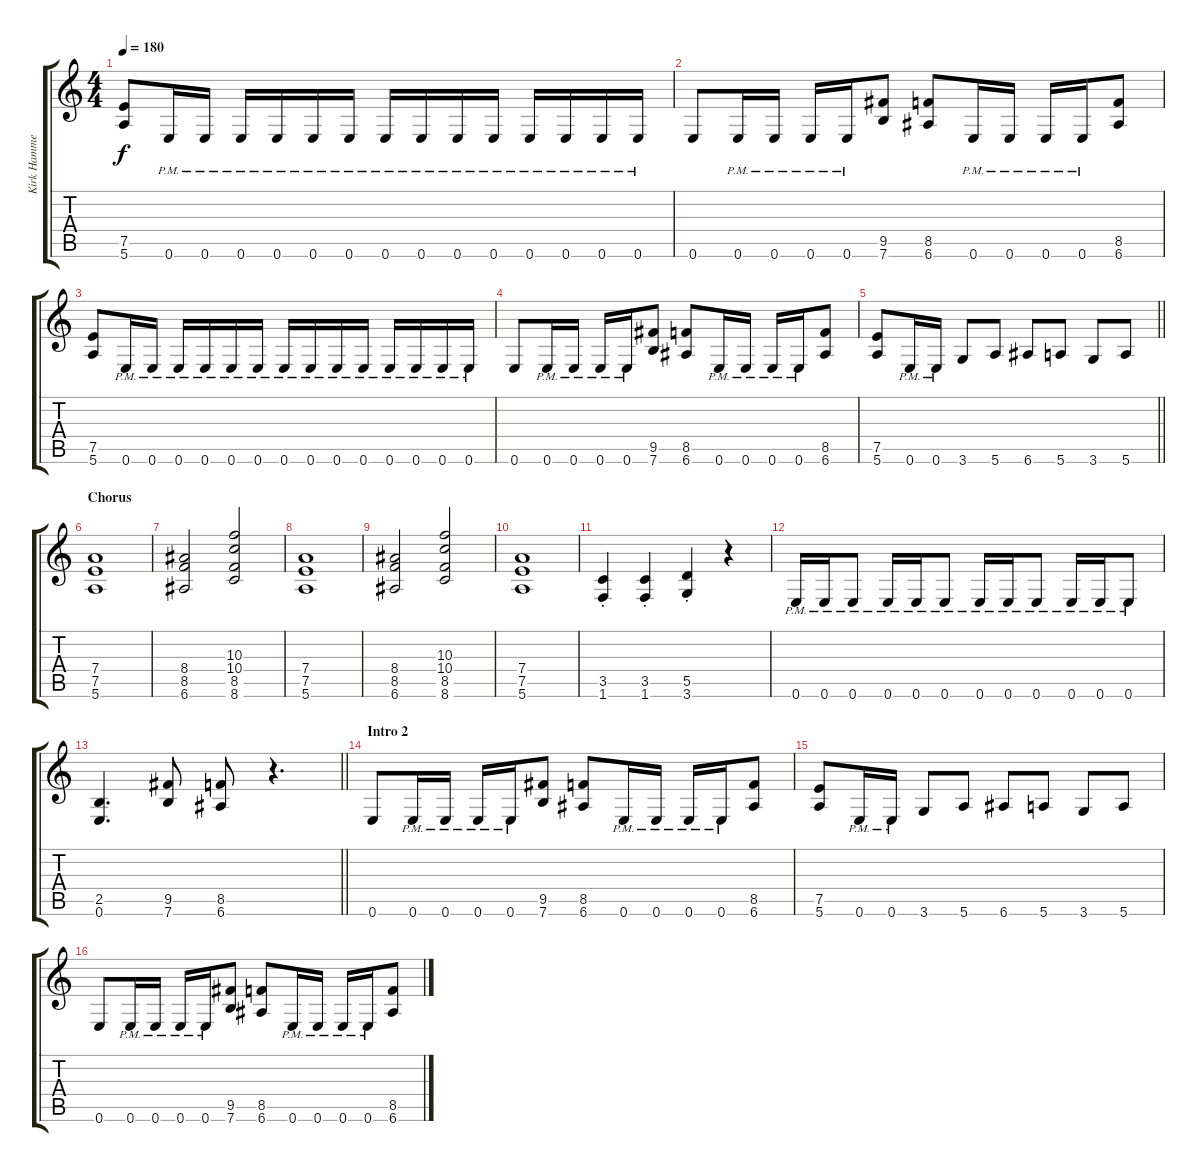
\track ("Kirk Hammett" "Kirk Hamme") {instrument overdrivenguitar}
\staff {score tabs}
\tuning (E4 B3 G3 D3 A2 E2) {hide}
\ts (4 4)
\tempo 180
\clef g2
\ks c
(7.5 5.6).8{dy f} 0.6{pm}.16 0.6{pm}.16 0.6{pm}.16 0.6{pm}.16 0.6{pm}.16 0.6{pm}.16 0.6{pm}.16 0.6{pm}.16 0.6{pm}.16 0.6{pm}.16 0.6{pm}.16 0.6{pm}.16 0.6{pm}.16 0.6{pm}.16 |
0.6.8 0.6{pm}.16 0.6{pm}.16 0.6{pm}.16 0.6{pm}.16 (9.5 7.6).8 (8.5 6.6).8 0.6{pm}.16 0.6{pm}.16 0.6{pm}.16 0.6{pm}.16 (8.5 6.6).8 |
(7.5 5.6).8 0.6{pm}.16 0.6{pm}.16 0.6{pm}.16 0.6{pm}.16 0.6{pm}.16 0.6{pm}.16 0.6{pm}.16 0.6{pm}.16 0.6{pm}.16 0.6{pm}.16 0.6{pm}.16 0.6{pm}.16 0.6{pm}.16 0.6{pm}.16 |
0.6.8 0.6{pm}.16 0.6{pm}.16 0.6{pm}.16 0.6{pm}.16 (9.5 7.6).8 (8.5 6.6).8 0.6{pm}.16 0.6{pm}.16 0.6{pm}.16 0.6{pm}.16 (8.5 6.6).8 |
\barLineRight lightlight
(7.5 5.6).8 0.6{pm}.16 0.6{pm}.16 3.6.8 5.6.8 6.6.8 5.6.8 3.6.8 5.6.8 |
\section ("" "Chorus")
(7.4 7.5 5.6).1 |
(8.4 8.5 6.6).2 (10.3 10.4 8.5 8.6).2 |
(7.4 7.5 5.6).1 |
(8.4 8.5 6.6).2 (10.3 10.4 8.5 8.6).2 |
(7.4 7.5 5.6).1 |
(3.5{st} 1.6{st}).4 (3.5{st} 1.6{st}).4 (5.5{st} 3.6{st}).4 r.4 |
0.6{pm}.16 0.6{pm}.16 0.6{pm}.8 0.6{pm}.16 0.6{pm}.16 0.6{pm}.8 0.6{pm}.16 0.6{pm}.16 0.6{pm}.8 0.6{pm}.16 0.6{pm}.16 0.6{pm}.8 |
\barLineRight lightlight
(2.5 0.6).4{d} (9.5 7.6).8 (8.5 6.6).8 r.4{d} |
\section ("" "Intro 2")
0.6.8 0.6{pm}.16 0.6{pm}.16 0.6{pm}.16 0.6{pm}.16 (9.5 7.6).8 (8.5 6.6).8 0.6{pm}.16 0.6{pm}.16 0.6{pm}.16 0.6{pm}.16 (8.5 6.6).8 |
(7.5 5.6).8 0.6{pm}.16 0.6{pm}.16 3.6.8 5.6.8 6.6.8 5.6.8 3.6.8 5.6.8 |
0.6.8 0.6{pm}.16 0.6{pm}.16 0.6{pm}.16 0.6{pm}.16 (9.5 7.6).8 (8.5 6.6).8 0.6{pm}.16 0.6{pm}.16 0.6{pm}.16 0.6{pm}.16 (8.5 6.6).8
